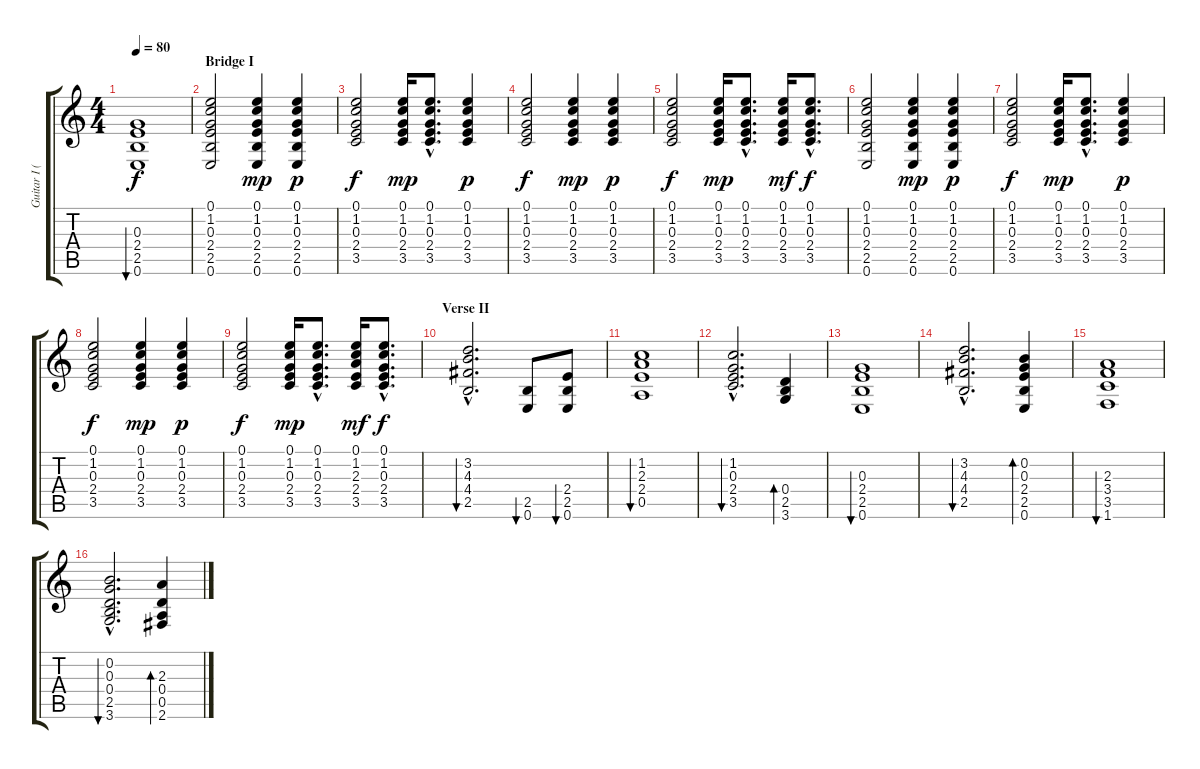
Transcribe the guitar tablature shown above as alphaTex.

\track ("Guitar I (ele-aco)" "Guitar I (") {instrument acousticguitarnylon}
\staff {score tabs}
\tuning (E4 B3 G3 D3 A2 E2) {hide}
\ts (4 4)
\tempo 80
\clef g2
\ks c
(0.3 2.4 2.5 0.6).1{bu 120 dy f} |
\section ("" "Bridge I")
(0.1 1.2 0.3 2.4 2.5 0.6).2 (0.1 1.2 0.3 2.4 2.5 0.6).4{dy mp} (0.1 1.2 0.3 2.4 2.5 0.6).4{dy p} |
(0.1 1.2 0.3 2.4 3.5).2{dy f} (0.1 1.2 0.3 2.4 3.5).16{dy mp} (0.1{hac} 1.2{hac} 0.3{hac} 2.4{hac} 3.5{hac}).8{d} (0.1 1.2 0.3 2.4 3.5).4{dy p} |
(0.1 1.2 0.3 2.4 3.5).2{dy f} (0.1 1.2 0.3 2.4 3.5).4{dy mp} (0.1 1.2 0.3 2.4 3.5).4{dy p} |
(0.1 1.2 0.3 2.4 3.5).2{dy f} (0.1 1.2 0.3 2.4 3.5).16{dy mp} (0.1{hac} 1.2{hac} 0.3{hac} 2.4{hac} 3.5{hac}).8{d} (0.1 1.2 0.3 2.4 3.5).16{dy mf} (0.1{hac} 1.2{hac} 0.3{hac} 2.4{hac} 3.5{hac}).8{d dy f} |
(0.1 1.2 0.3 2.4 2.5 0.6).2 (0.1 1.2 0.3 2.4 2.5 0.6).4{dy mp} (0.1 1.2 0.3 2.4 2.5 0.6).4{dy p} |
(0.1 1.2 0.3 2.4 3.5).2{dy f} (0.1 1.2 0.3 2.4 3.5).16{dy mp} (0.1{hac} 1.2{hac} 0.3{hac} 2.4{hac} 3.5{hac}).8{d} (0.1 1.2 0.3 2.4 3.5).4{dy p} |
(0.1 1.2 0.3 2.4 3.5).2{dy f} (0.1 1.2 0.3 2.4 3.5).4{dy mp} (0.1 1.2 0.3 2.4 3.5).4{dy p} |
(0.1 1.2 0.3 2.4 3.5).2{dy f} (0.1 1.2 0.3 2.4 3.5).16{dy mp} (0.1{hac} 1.2{hac} 0.3{hac} 2.4{hac} 3.5{hac}).8{d} (0.1 1.2 2.3 2.4 3.5).16{dy mf} (0.1{hac} 1.2{hac} 0.3{hac} 2.4{hac} 3.5{hac}).8{d dy f} |
\section ("" "Verse II")
(3.2{hac} 4.3{hac} 4.4{hac} 2.5{hac}).2{d bu 60} (2.5 0.6).8{bu 60} (2.4 2.5 0.6).8{bu 60} |
(1.2 2.3 2.4 0.5).1{bu 60} |
(1.2{hac} 0.3{hac} 2.4{hac} 3.5{hac}).2{d bu 60} (0.4 2.5 3.6).4{bd 30} |
(0.3 2.4 2.5 0.6).1{bu 120} |
(3.2{hac} 4.3{hac} 4.4{hac} 2.5{hac}).2{d bu 60} (0.2 0.3 2.4 2.5 0.6).4{bd 120} |
(2.3 3.4 3.5 1.6).1{bu 120} |
(0.2{hac} 0.3{hac} 0.4{hac} 2.5{hac} 3.6{hac}).2{d bu 120} (2.3 0.4 0.5 2.6).4{bd 120}
